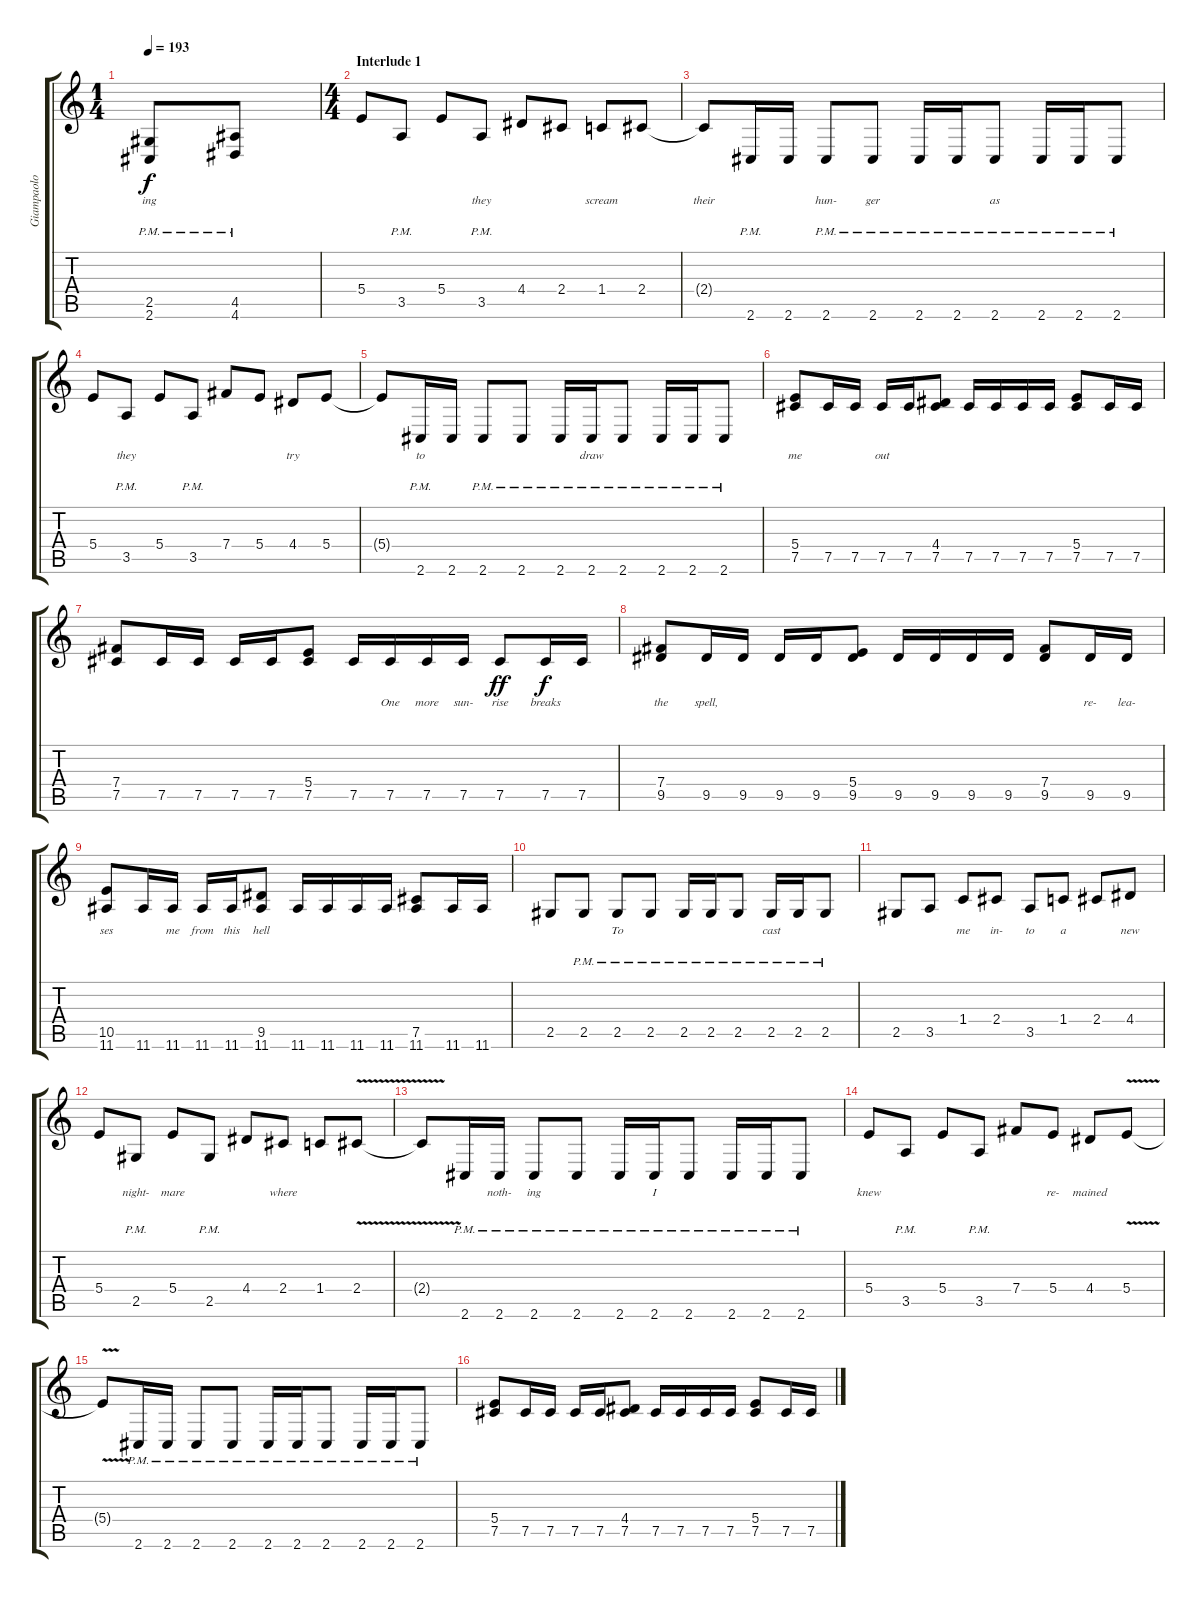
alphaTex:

\track ("Giampaolo Caprino" "Giampaolo ") {instrument overdrivenguitar}
\staff {score tabs}
\tuning (Db4 Ab3 E3 B2 Gb2 B1) {hide}
\ts (1 4)
\tempo 193
\clef g2
\ks c
(2.5{pm} 2.6{pm}).8{lyrics (0 "ing") lyrics (1 "") lyrics (2 "") lyrics (3 "") lyrics (4 "") dy f} (4.5{pm} 4.6{pm}).8{lyrics (0 "") lyrics (1 "") lyrics (2 "") lyrics (3 "") lyrics (4 "")} |
\ts (4 4)
\section ("" "Interlude 1")
5.4.8{lyrics (0 "") lyrics (1 "") lyrics (2 "") lyrics (3 "") lyrics (4 "")} 3.5{pm}.8{lyrics (0 "") lyrics (1 "") lyrics (2 "") lyrics (3 "") lyrics (4 "")} 5.4.8{lyrics (0 "") lyrics (1 "") lyrics (2 "") lyrics (3 "") lyrics (4 "")} 3.5{pm}.8{lyrics (0 "they") lyrics (1 "") lyrics (2 "") lyrics (3 "") lyrics (4 "")} 4.4.8{lyrics (0 "") lyrics (1 "") lyrics (2 "") lyrics (3 "") lyrics (4 "")} 2.4.8{lyrics (0 "") lyrics (1 "") lyrics (2 "") lyrics (3 "") lyrics (4 "")} 1.4.8{lyrics (0 "scream") lyrics (1 "") lyrics (2 "") lyrics (3 "") lyrics (4 "")} 2.4.8{lyrics (0 "") lyrics (1 "") lyrics (2 "") lyrics (3 "") lyrics (4 "")} |
2.4{t}.8{lyrics (0 "their") lyrics (1 "") lyrics (2 "") lyrics (3 "") lyrics (4 "")} 2.6{pm}.16{lyrics (0 "") lyrics (1 "") lyrics (2 "") lyrics (3 "") lyrics (4 "")} 2.6.16{lyrics (0 "") lyrics (1 "") lyrics (2 "") lyrics (3 "") lyrics (4 "")} 2.6{pm}.8{lyrics (0 "hun-") lyrics (1 "") lyrics (2 "") lyrics (3 "") lyrics (4 "")} 2.6{pm}.8{lyrics (0 "ger") lyrics (1 "") lyrics (2 "") lyrics (3 "") lyrics (4 "")} 2.6{pm}.16{lyrics (0 "") lyrics (1 "") lyrics (2 "") lyrics (3 "") lyrics (4 "")} 2.6{pm}.16{lyrics (0 "") lyrics (1 "") lyrics (2 "") lyrics (3 "") lyrics (4 "")} 2.6{pm}.8{lyrics (0 "as") lyrics (1 "") lyrics (2 "") lyrics (3 "") lyrics (4 "")} 2.6{pm}.16{lyrics (0 "") lyrics (1 "") lyrics (2 "") lyrics (3 "") lyrics (4 "")} 2.6{pm}.16{lyrics (0 "") lyrics (1 "") lyrics (2 "") lyrics (3 "") lyrics (4 "")} 2.6{pm}.8{lyrics (0 "") lyrics (1 "") lyrics (2 "") lyrics (3 "") lyrics (4 "")} |
5.4.8{lyrics (0 "") lyrics (1 "") lyrics (2 "") lyrics (3 "") lyrics (4 "")} 3.5{pm}.8{lyrics (0 "they") lyrics (1 "") lyrics (2 "") lyrics (3 "") lyrics (4 "")} 5.4.8{lyrics (0 "") lyrics (1 "") lyrics (2 "") lyrics (3 "") lyrics (4 "")} 3.5{pm}.8{lyrics (0 "") lyrics (1 "") lyrics (2 "") lyrics (3 "") lyrics (4 "")} 7.4.8{lyrics (0 "") lyrics (1 "") lyrics (2 "") lyrics (3 "") lyrics (4 "")} 5.4.8{lyrics (0 "") lyrics (1 "") lyrics (2 "") lyrics (3 "") lyrics (4 "")} 4.4.8{lyrics (0 "try") lyrics (1 "") lyrics (2 "") lyrics (3 "") lyrics (4 "")} 5.4.8{lyrics (0 "") lyrics (1 "") lyrics (2 "") lyrics (3 "") lyrics (4 "")} |
5.4{t}.8{lyrics (0 "") lyrics (1 "") lyrics (2 "") lyrics (3 "") lyrics (4 "")} 2.6{pm}.16{lyrics (0 "to") lyrics (1 "") lyrics (2 "") lyrics (3 "") lyrics (4 "")} 2.6.16{lyrics (0 "") lyrics (1 "") lyrics (2 "") lyrics (3 "") lyrics (4 "")} 2.6{pm}.8{lyrics (0 "") lyrics (1 "") lyrics (2 "") lyrics (3 "") lyrics (4 "")} 2.6{pm}.8{lyrics (0 "") lyrics (1 "") lyrics (2 "") lyrics (3 "") lyrics (4 "")} 2.6{pm}.16{lyrics (0 "") lyrics (1 "") lyrics (2 "") lyrics (3 "") lyrics (4 "")} 2.6{pm}.16{lyrics (0 "draw") lyrics (1 "") lyrics (2 "") lyrics (3 "") lyrics (4 "")} 2.6{pm}.8{lyrics (0 "") lyrics (1 "") lyrics (2 "") lyrics (3 "") lyrics (4 "")} 2.6{pm}.16{lyrics (0 "") lyrics (1 "") lyrics (2 "") lyrics (3 "") lyrics (4 "")} 2.6{pm}.16{lyrics (0 "") lyrics (1 "") lyrics (2 "") lyrics (3 "") lyrics (4 "")} 2.6{pm}.8{lyrics (0 "") lyrics (1 "") lyrics (2 "") lyrics (3 "") lyrics (4 "")} |
(5.4 7.5).8{lyrics (0 "me") lyrics (1 "") lyrics (2 "") lyrics (3 "") lyrics (4 "")} 7.5.16{lyrics (0 "") lyrics (1 "") lyrics (2 "") lyrics (3 "") lyrics (4 "")} 7.5.16{lyrics (0 "") lyrics (1 "") lyrics (2 "") lyrics (3 "") lyrics (4 "")} 7.5.16{lyrics (0 "out") lyrics (1 "") lyrics (2 "") lyrics (3 "") lyrics (4 "")} 7.5.16{lyrics (0 "") lyrics (1 "") lyrics (2 "") lyrics (3 "") lyrics (4 "")} (4.4 7.5).8{lyrics (0 "") lyrics (1 "") lyrics (2 "") lyrics (3 "") lyrics (4 "")} 7.5.16{lyrics (0 "") lyrics (1 "") lyrics (2 "") lyrics (3 "") lyrics (4 "")} 7.5.16{lyrics (0 "") lyrics (1 "") lyrics (2 "") lyrics (3 "") lyrics (4 "")} 7.5.16{lyrics (0 "") lyrics (1 "") lyrics (2 "") lyrics (3 "") lyrics (4 "")} 7.5.16{lyrics (0 "") lyrics (1 "") lyrics (2 "") lyrics (3 "") lyrics (4 "")} (5.4 7.5).8{lyrics (0 "") lyrics (1 "") lyrics (2 "") lyrics (3 "") lyrics (4 "")} 7.5.16{lyrics (0 "") lyrics (1 "") lyrics (2 "") lyrics (3 "") lyrics (4 "")} 7.5.16{lyrics (0 "") lyrics (1 "") lyrics (2 "") lyrics (3 "") lyrics (4 "")} |
(7.4 7.5).8{lyrics (0 "") lyrics (1 "") lyrics (2 "") lyrics (3 "") lyrics (4 "")} 7.5.16{lyrics (0 "") lyrics (1 "") lyrics (2 "") lyrics (3 "") lyrics (4 "")} 7.5.16{lyrics (0 "") lyrics (1 "") lyrics (2 "") lyrics (3 "") lyrics (4 "")} 7.5.16{lyrics (0 "") lyrics (1 "") lyrics (2 "") lyrics (3 "") lyrics (4 "")} 7.5.16{lyrics (0 "") lyrics (1 "") lyrics (2 "") lyrics (3 "") lyrics (4 "")} (5.4 7.5).8{lyrics (0 "") lyrics (1 "") lyrics (2 "") lyrics (3 "") lyrics (4 "")} 7.5.16{lyrics (0 "") lyrics (1 "") lyrics (2 "") lyrics (3 "") lyrics (4 "")} 7.5.16{lyrics (0 "One") lyrics (1 "") lyrics (2 "") lyrics (3 "") lyrics (4 "")} 7.5.16{lyrics (0 "more") lyrics (1 "") lyrics (2 "") lyrics (3 "") lyrics (4 "")} 7.5.16{lyrics (0 "sun-") lyrics (1 "") lyrics (2 "") lyrics (3 "") lyrics (4 "")} 7.5.8{lyrics (0 "rise") lyrics (1 "") lyrics (2 "") lyrics (3 "") lyrics (4 "") dy ff} 7.5.16{lyrics (0 "breaks") lyrics (1 "") lyrics (2 "") lyrics (3 "") lyrics (4 "") dy f} 7.5.16{lyrics (0 "") lyrics (1 "") lyrics (2 "") lyrics (3 "") lyrics (4 "")} |
(7.4 9.5).8{lyrics (0 "the") lyrics (1 "") lyrics (2 "") lyrics (3 "") lyrics (4 "")} 9.5.16{lyrics (0 "spell,") lyrics (1 "") lyrics (2 "") lyrics (3 "") lyrics (4 "")} 9.5.16{lyrics (0 "") lyrics (1 "") lyrics (2 "") lyrics (3 "") lyrics (4 "")} 9.5.16{lyrics (0 "") lyrics (1 "") lyrics (2 "") lyrics (3 "") lyrics (4 "")} 9.5.16{lyrics (0 "") lyrics (1 "") lyrics (2 "") lyrics (3 "") lyrics (4 "")} (5.4 9.5).8{lyrics (0 "") lyrics (1 "") lyrics (2 "") lyrics (3 "") lyrics (4 "")} 9.5.16{lyrics (0 "") lyrics (1 "") lyrics (2 "") lyrics (3 "") lyrics (4 "")} 9.5.16{lyrics (0 "") lyrics (1 "") lyrics (2 "") lyrics (3 "") lyrics (4 "")} 9.5.16{lyrics (0 "") lyrics (1 "") lyrics (2 "") lyrics (3 "") lyrics (4 "")} 9.5.16{lyrics (0 "") lyrics (1 "") lyrics (2 "") lyrics (3 "") lyrics (4 "")} (7.4 9.5).8{lyrics (0 "") lyrics (1 "") lyrics (2 "") lyrics (3 "") lyrics (4 "")} 9.5.16{lyrics (0 "re-") lyrics (1 "") lyrics (2 "") lyrics (3 "") lyrics (4 "")} 9.5.16{lyrics (0 "lea-") lyrics (1 "") lyrics (2 "") lyrics (3 "") lyrics (4 "")} |
(10.5 11.6).8{lyrics (0 "ses") lyrics (1 "") lyrics (2 "") lyrics (3 "") lyrics (4 "")} 11.6.16{lyrics (0 "") lyrics (1 "") lyrics (2 "") lyrics (3 "") lyrics (4 "")} 11.6.16{lyrics (0 "me") lyrics (1 "") lyrics (2 "") lyrics (3 "") lyrics (4 "")} 11.6.16{lyrics (0 "from") lyrics (1 "") lyrics (2 "") lyrics (3 "") lyrics (4 "")} 11.6.16{lyrics (0 "this") lyrics (1 "") lyrics (2 "") lyrics (3 "") lyrics (4 "")} (9.5 11.6).8{lyrics (0 "hell") lyrics (1 "") lyrics (2 "") lyrics (3 "") lyrics (4 "")} 11.6.16{lyrics (0 "") lyrics (1 "") lyrics (2 "") lyrics (3 "") lyrics (4 "")} 11.6.16{lyrics (0 "") lyrics (1 "") lyrics (2 "") lyrics (3 "") lyrics (4 "")} 11.6.16{lyrics (0 "") lyrics (1 "") lyrics (2 "") lyrics (3 "") lyrics (4 "")} 11.6.16{lyrics (0 "") lyrics (1 "") lyrics (2 "") lyrics (3 "") lyrics (4 "")} (7.5 11.6).8{lyrics (0 "") lyrics (1 "") lyrics (2 "") lyrics (3 "") lyrics (4 "")} 11.6.16{lyrics (0 "") lyrics (1 "") lyrics (2 "") lyrics (3 "") lyrics (4 "")} 11.6.16{lyrics (0 "") lyrics (1 "") lyrics (2 "") lyrics (3 "") lyrics (4 "")} |
2.5.8{lyrics (0 "") lyrics (1 "") lyrics (2 "") lyrics (3 "") lyrics (4 "")} 2.5{pm}.8{lyrics (0 "") lyrics (1 "") lyrics (2 "") lyrics (3 "") lyrics (4 "")} 2.5{pm}.8{lyrics (0 "To") lyrics (1 "") lyrics (2 "") lyrics (3 "") lyrics (4 "")} 2.5{pm}.8{lyrics (0 "") lyrics (1 "") lyrics (2 "") lyrics (3 "") lyrics (4 "")} 2.5{pm}.16{lyrics (0 "") lyrics (1 "") lyrics (2 "") lyrics (3 "") lyrics (4 "")} 2.5{pm}.16{lyrics (0 "") lyrics (1 "") lyrics (2 "") lyrics (3 "") lyrics (4 "")} 2.5{pm}.8{lyrics (0 "") lyrics (1 "") lyrics (2 "") lyrics (3 "") lyrics (4 "")} 2.5{pm}.16{lyrics (0 "cast") lyrics (1 "") lyrics (2 "") lyrics (3 "") lyrics (4 "")} 2.5{pm}.16{lyrics (0 "") lyrics (1 "") lyrics (2 "") lyrics (3 "") lyrics (4 "")} 2.5{pm}.8{lyrics (0 "") lyrics (1 "") lyrics (2 "") lyrics (3 "") lyrics (4 "")} |
2.5.8{lyrics (0 "") lyrics (1 "") lyrics (2 "") lyrics (3 "") lyrics (4 "")} 3.5.8{lyrics (0 "") lyrics (1 "") lyrics (2 "") lyrics (3 "") lyrics (4 "")} 1.4.8{lyrics (0 "me") lyrics (1 "") lyrics (2 "") lyrics (3 "") lyrics (4 "")} 2.4.8{lyrics (0 "in-") lyrics (1 "") lyrics (2 "") lyrics (3 "") lyrics (4 "")} 3.5.8{lyrics (0 "to") lyrics (1 "") lyrics (2 "") lyrics (3 "") lyrics (4 "")} 1.4.8{lyrics (0 "a") lyrics (1 "") lyrics (2 "") lyrics (3 "") lyrics (4 "")} 2.4.8{lyrics (0 "") lyrics (1 "") lyrics (2 "") lyrics (3 "") lyrics (4 "")} 4.4.8{lyrics (0 "new") lyrics (1 "") lyrics (2 "") lyrics (3 "") lyrics (4 "")} |
5.4.8{lyrics (0 "") lyrics (1 "") lyrics (2 "") lyrics (3 "") lyrics (4 "")} 2.5{pm}.8{lyrics (0 "night-") lyrics (1 "") lyrics (2 "") lyrics (3 "") lyrics (4 "")} 5.4.8{lyrics (0 "mare") lyrics (1 "") lyrics (2 "") lyrics (3 "") lyrics (4 "")} 2.5{pm}.8{lyrics (0 "") lyrics (1 "") lyrics (2 "") lyrics (3 "") lyrics (4 "")} 4.4.8{lyrics (0 "") lyrics (1 "") lyrics (2 "") lyrics (3 "") lyrics (4 "")} 2.4.8{lyrics (0 "where") lyrics (1 "") lyrics (2 "") lyrics (3 "") lyrics (4 "")} 1.4.8{lyrics (0 "") lyrics (1 "") lyrics (2 "") lyrics (3 "") lyrics (4 "")} 2.4{v}.8{lyrics (0 "") lyrics (1 "") lyrics (2 "") lyrics (3 "") lyrics (4 "")} |
2.4{t}.8{lyrics (0 "") lyrics (1 "") lyrics (2 "") lyrics (3 "") lyrics (4 "")} 2.6{pm}.16{lyrics (0 "") lyrics (1 "") lyrics (2 "") lyrics (3 "") lyrics (4 "")} 2.6{pm}.16{lyrics (0 "noth-") lyrics (1 "") lyrics (2 "") lyrics (3 "") lyrics (4 "")} 2.6{pm}.8{lyrics (0 "ing") lyrics (1 "") lyrics (2 "") lyrics (3 "") lyrics (4 "")} 2.6{pm}.8{lyrics (0 "") lyrics (1 "") lyrics (2 "") lyrics (3 "") lyrics (4 "")} 2.6{pm}.16{lyrics (0 "") lyrics (1 "") lyrics (2 "") lyrics (3 "") lyrics (4 "")} 2.6{pm}.16{lyrics (0 "I") lyrics (1 "") lyrics (2 "") lyrics (3 "") lyrics (4 "")} 2.6{pm}.8{lyrics (0 "") lyrics (1 "") lyrics (2 "") lyrics (3 "") lyrics (4 "")} 2.6{pm}.16{lyrics (0 "") lyrics (1 "") lyrics (2 "") lyrics (3 "") lyrics (4 "")} 2.6{pm}.16{lyrics (0 "") lyrics (1 "") lyrics (2 "") lyrics (3 "") lyrics (4 "")} 2.6{pm}.8{lyrics (0 "") lyrics (1 "") lyrics (2 "") lyrics (3 "") lyrics (4 "")} |
5.4.8{lyrics (0 "knew") lyrics (1 "") lyrics (2 "") lyrics (3 "") lyrics (4 "")} 3.5{pm}.8{lyrics (0 "") lyrics (1 "") lyrics (2 "") lyrics (3 "") lyrics (4 "")} 5.4.8{lyrics (0 "") lyrics (1 "") lyrics (2 "") lyrics (3 "") lyrics (4 "")} 3.5{pm}.8{lyrics (0 "") lyrics (1 "") lyrics (2 "") lyrics (3 "") lyrics (4 "")} 7.4.8{lyrics (0 "") lyrics (1 "") lyrics (2 "") lyrics (3 "") lyrics (4 "")} 5.4.8{lyrics (0 "re-") lyrics (1 "") lyrics (2 "") lyrics (3 "") lyrics (4 "")} 4.4.8{lyrics (0 "mained") lyrics (1 "") lyrics (2 "") lyrics (3 "") lyrics (4 "")} 5.4{v}.8 |
5.4{t}.8 2.6{pm}.16 2.6{pm}.16 2.6{pm}.8 2.6{pm}.8 2.6{pm}.16 2.6{pm}.16 2.6{pm}.8 2.6{pm}.16 2.6{pm}.16 2.6{pm}.8 |
(5.4 7.5).8 7.5.16 7.5.16 7.5.16 7.5.16 (4.4 7.5).8 7.5.16 7.5.16 7.5.16 7.5.16 (5.4 7.5).8 7.5.16 7.5.16
